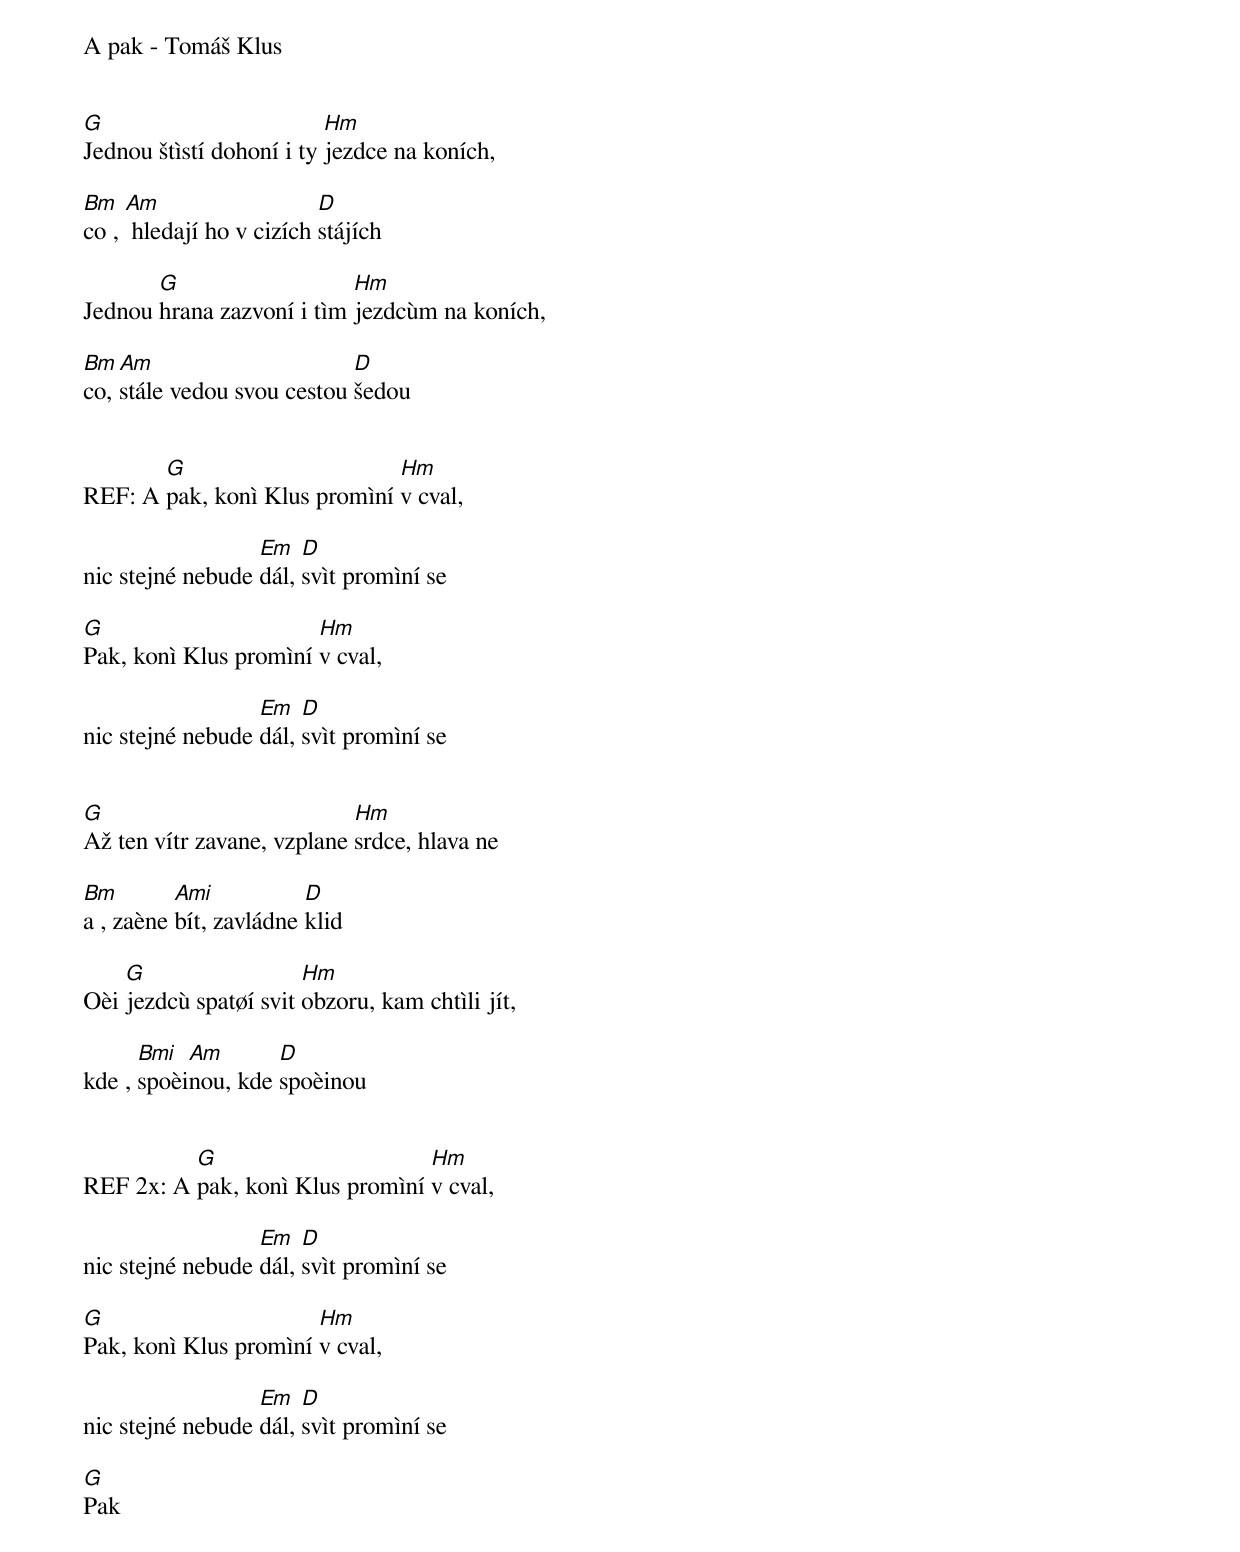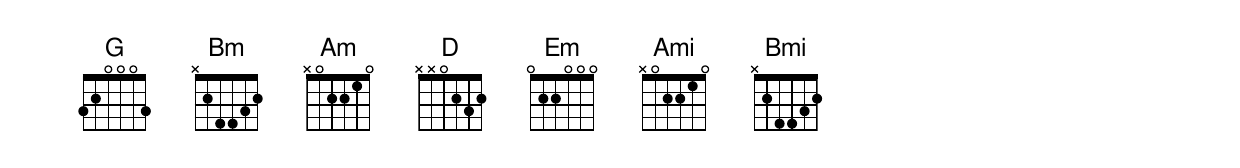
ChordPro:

A pak - Tomáš Klus


[G]Jednou štìstí dohoní i ty [Hm]jezdce na koních,

[Bm]co , [Am] hledají ho v cizích [D]stájích

Jednou [G]hrana zazvoní i tìm [Hm]jezdcùm na koních,

[Bm]co, [Am]stále vedou svou cestou [D]šedou


REF: A [G]pak, konì Klus promìní [Hm]v cval,

nic stejné nebude [Em]dál, [D]svìt promìní se

[G]Pak, konì Klus promìní [Hm]v cval,

nic stejné nebude [Em]dál, [D]svìt promìní se


[G]Až ten vítr zavane, vzplane [Hm]srdce, hlava ne

[Bm]a , zaène [Ami]bít, zavládne [D]klid

Oèi [G]jezdcù spatøí svit [Hm]obzoru, kam chtìli jít,

kde , [Bmi]spoèi[Am]nou, kde [D]spoèinou


REF 2x: A [G]pak, konì Klus promìní [Hm]v cval,

nic stejné nebude [Em]dál, [D]svìt promìní se

[G]Pak, konì Klus promìní [Hm]v cval,

nic stejné nebude [Em]dál, [D]svìt promìní se

[G]Pak
